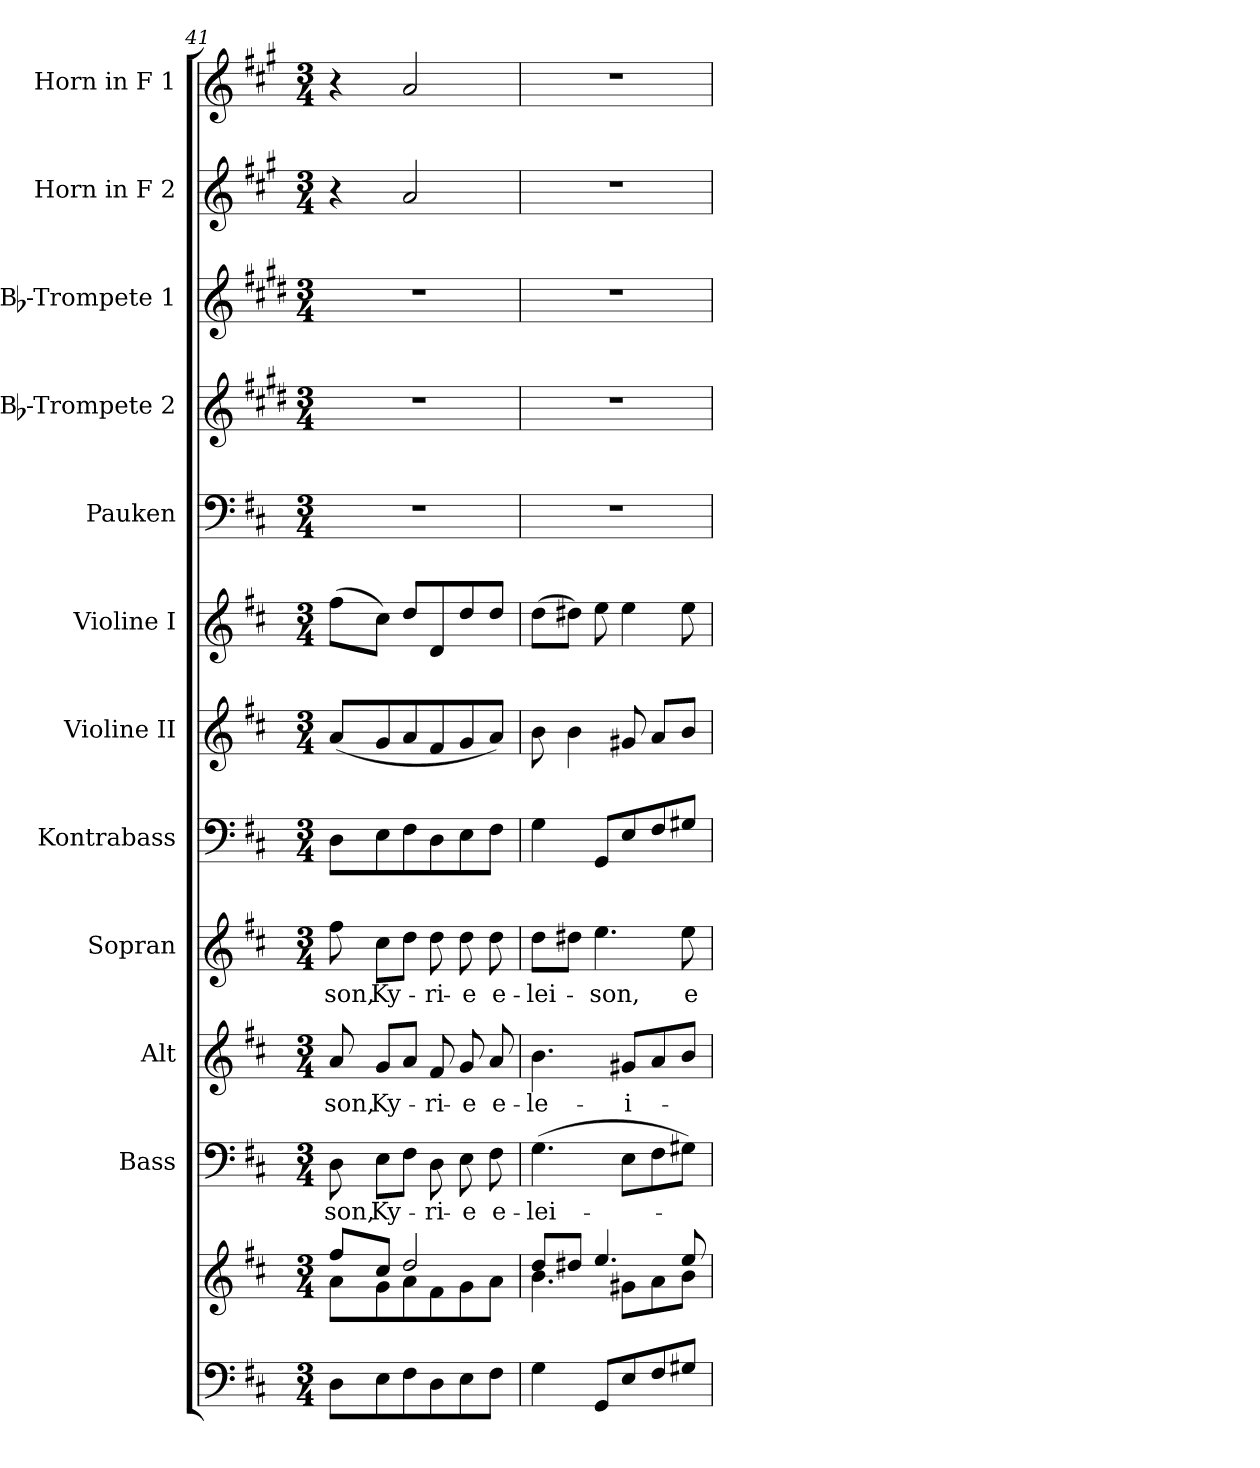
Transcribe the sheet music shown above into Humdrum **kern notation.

**kern	**kern	**kern	**text	**kern	**text	**kern	**text	**kern	**kern	**kern	**kern	**kern	**kern	**kern	**kern
*part12	*part12	*part11	*part11	*part10	*part10	*part9	*part9	*part8	*part7	*part6	*part5	*part4	*part3	*part2	*part1
*staff13	*staff12	*staff11	*staff11	*staff10	*staff10	*staff9	*staff9	*staff8	*staff7	*staff6	*staff5	*staff4	*staff3	*staff2	*staff1
*	*	*I"Bass	*	*I"Alt	*	*I"Sopran	*	*I"Kontrabass	*I"Violine II	*I"Violine I	*I"Pauken	*I"Bb-Trompete 2	*I"Bb-Trompete 1	*I"Horn in F 2	*I"Horn in F 1
*	*	*I'B.	*	*I'A.	*	*I'S.	*	*I'Kb.	*I'Vl. II	*I'Vl. I	*I'Pk.	*I'Bb Trp. 2	*I'Bb Trp. 1	*	*
*clefF4	*clefG2	*clefF4	*	*clefG2	*	*clefG2	*	*clefF4	*clefG2	*clefG2	*clefF4	*clefG2	*clefG2	*clefG2	*clefG2
*	*	*	*	*	*	*	*	*ITrd7c12	*	*	*	*ITrd1c2	*ITrd1c2	*ITrd4c7	*ITrd4c7
*k[f#c#]	*k[f#c#]	*k[f#c#]	*	*k[f#c#]	*	*k[f#c#]	*	*k[f#c#]	*k[f#c#]	*k[f#c#]	*k[f#c#]	*k[f#c#]	*k[f#c#]	*k[f#c#]	*k[f#c#]
*D:	*D:	*D:	*	*D:	*	*D:	*	*D:	*D:	*D:	*D:	*D:	*D:	*D:	*D:
*M3/4	*M3/4	*M3/4	*	*M3/4	*	*M3/4	*	*M3/4	*M3/4	*M3/4	*M3/4	*M3/4	*M3/4	*M3/4	*M3/4
=41	=41	=41	=41	=41	=41	=41	=41	=41	=41	=41	=41	=41	=41	=41	=41
*	*^	*	*	*	*	*	*	*	*	*	*	*	*	*	*
!	!	!	!	!LO:LY:b	!	!LO:LY:b	!	!LO:LY:b	!	!	!	!	!	!	!	!
8D\L	8ff#/L	8a\L	8D\	-son,	8a/	-son,	8ff#\	-son,	8DD\L	(<8a/L	(>8ff#\L	2.r	2.r	2.r	4r	4r
!	!	!	!	!LO:LY:b	!	!LO:LY:b	!	!LO:LY:b	!	!	!	!	!	!	!	!
8E\	8cc#/J	8g\	8E\L	Ky-	8g/L	Ky-	8cc#\L	Ky-	8EE\	8g/	8cc#\J)	.	.	.	.	.
8F#\	2dd/	8a\	8F#\J	.	8a/J	.	8dd\J	.	8FF#\	8a/	8dd/L	.	.	.	2d/	2d/
!	!	!	!	!LO:LY:b	!	!LO:LY:b	!	!LO:LY:b	!	!	!	!	!	!	!	!
8D\	.	8f#\	8D\	-ri-	8f#/	-ri-	8dd\	-ri-	8DD\	8f#/	8d/	.	.	.	.	.
!	!	!	!	!LO:LY:b	!	!LO:LY:b	!	!LO:LY:b	!	!	!	!	!	!	!	!
8E\	.	8g\	8E\	-e	8g/	-e	8dd\	-e	8EE\	8g/	8dd/	.	.	.	.	.
!	!	!	!	!LO:LY:b	!	!LO:LY:b	!	!LO:LY:b	!	!	!	!	!	!	!	!
8F#\J	.	8a\J	8F#\	e-	8a/	e-	8dd\	e-	8FF#\J	8a/J)	8dd/J	.	.	.	.	.
!!LO:PB:g=z
=42	=42	=42	=42	=42	=42	=42	=42	=42	=42	=42	=42	=42	=42	=42	=42	=42
!	!	!	!	!LO:LY:b	!	!LO:LY:b	!	!LO:LY:b	!	!	!	!	!	!	!	!
4G\	8dd/L	4.b\	(>4.G\	-lei-	4.b\	-le-	8dd\L	-lei-	4GG\	8b\	(>8dd\L	2.r	2.r	2.r	2.r	2.r
.	8dd#X/J	.	.	.	.	.	8dd#X\J	.	.	4b\	8dd#X\J)	.	.	.	.	.
!	!	!	!	!	!	!	!	!LO:LY:b	!	!	!	!	!	!	!	!
8GG/L	4.ee/	.	.	.	.	.	4.ee\	-son,	8GGG/L	.	8ee\	.	.	.	.	.
!	!	!	!	!	!	!LO:LY:b	!	!	!	!	!	!	!	!	!	!
8E/	.	8g#X\L	8E\L	.	8g#X/L	-i-	.	.	8EE/	8g#X/	4ee\	.	.	.	.	.
8F#/	.	8a\	8F#\	.	8a/	.	.	.	8FF#/	8a/L	.	.	.	.	.	.
!	!	!	!	!	!	!	!	!LO:LY:b	!	!	!	!	!	!	!	!
8G#X/J	8ee/	8b\J	8G#X\J)	.	8b/J	.	8ee\	e-	8GG#X/J	8b/J	8ee\	.	.	.	.	.
*	*v	*v	*	*	*	*	*	*	*	*	*	*	*	*	*	*
=	=	=	=	=	=	=	=	=	=	=	=	=	=	=	=
*-	*-	*-	*-	*-	*-	*-	*-	*-	*-	*-	*-	*-	*-	*-	*-
